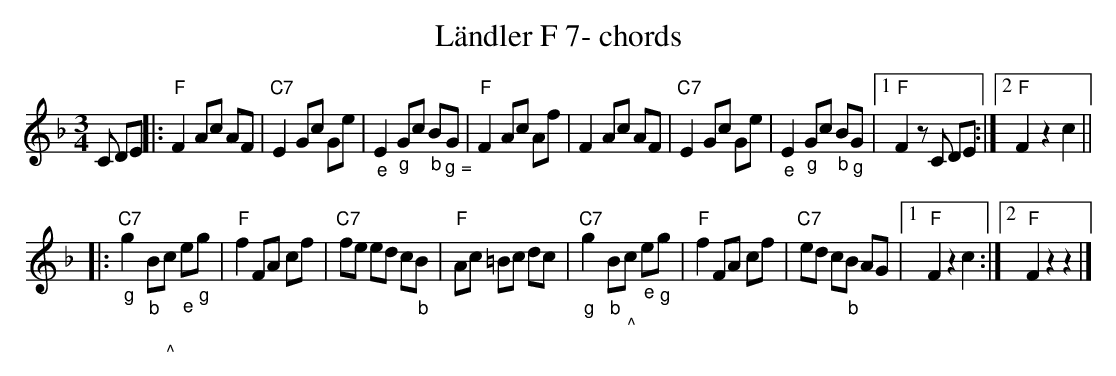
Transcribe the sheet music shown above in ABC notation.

X:1
T:Ländler F 7- chords
M:3/4
L:1/8
K:Fmaj%%MIDI gchordon
C DE |: "F"F2 Ac AF | "C7"E2 Gc Ge | "_e"E2 "_g"Gc "_b"B"_ g ="G | "F"F2 Ac Af |\
F2 Ac AF | "C7"E2 Gc Ge | "_e"E2 "_g"Gc "_b"B"_g"G |1 "F"F2 zC DE :|2 "F"F2z2c2 ||
|:
"" "C7""_g"g2 "_b"B"_""_^"c "_e"e"_g"g | "F"f2 FA cf | "C7"fe ed c"_b"B | "F"Ac =Bc dc |\
"C7""_g"g2 "_b"B"_""_^"c "_e"e"_g"g | "F"f2 FA cf | "C7"ed c"_b"B AG |1 "F"F2z2c2 :|2 "F"F2z2z2 |]
